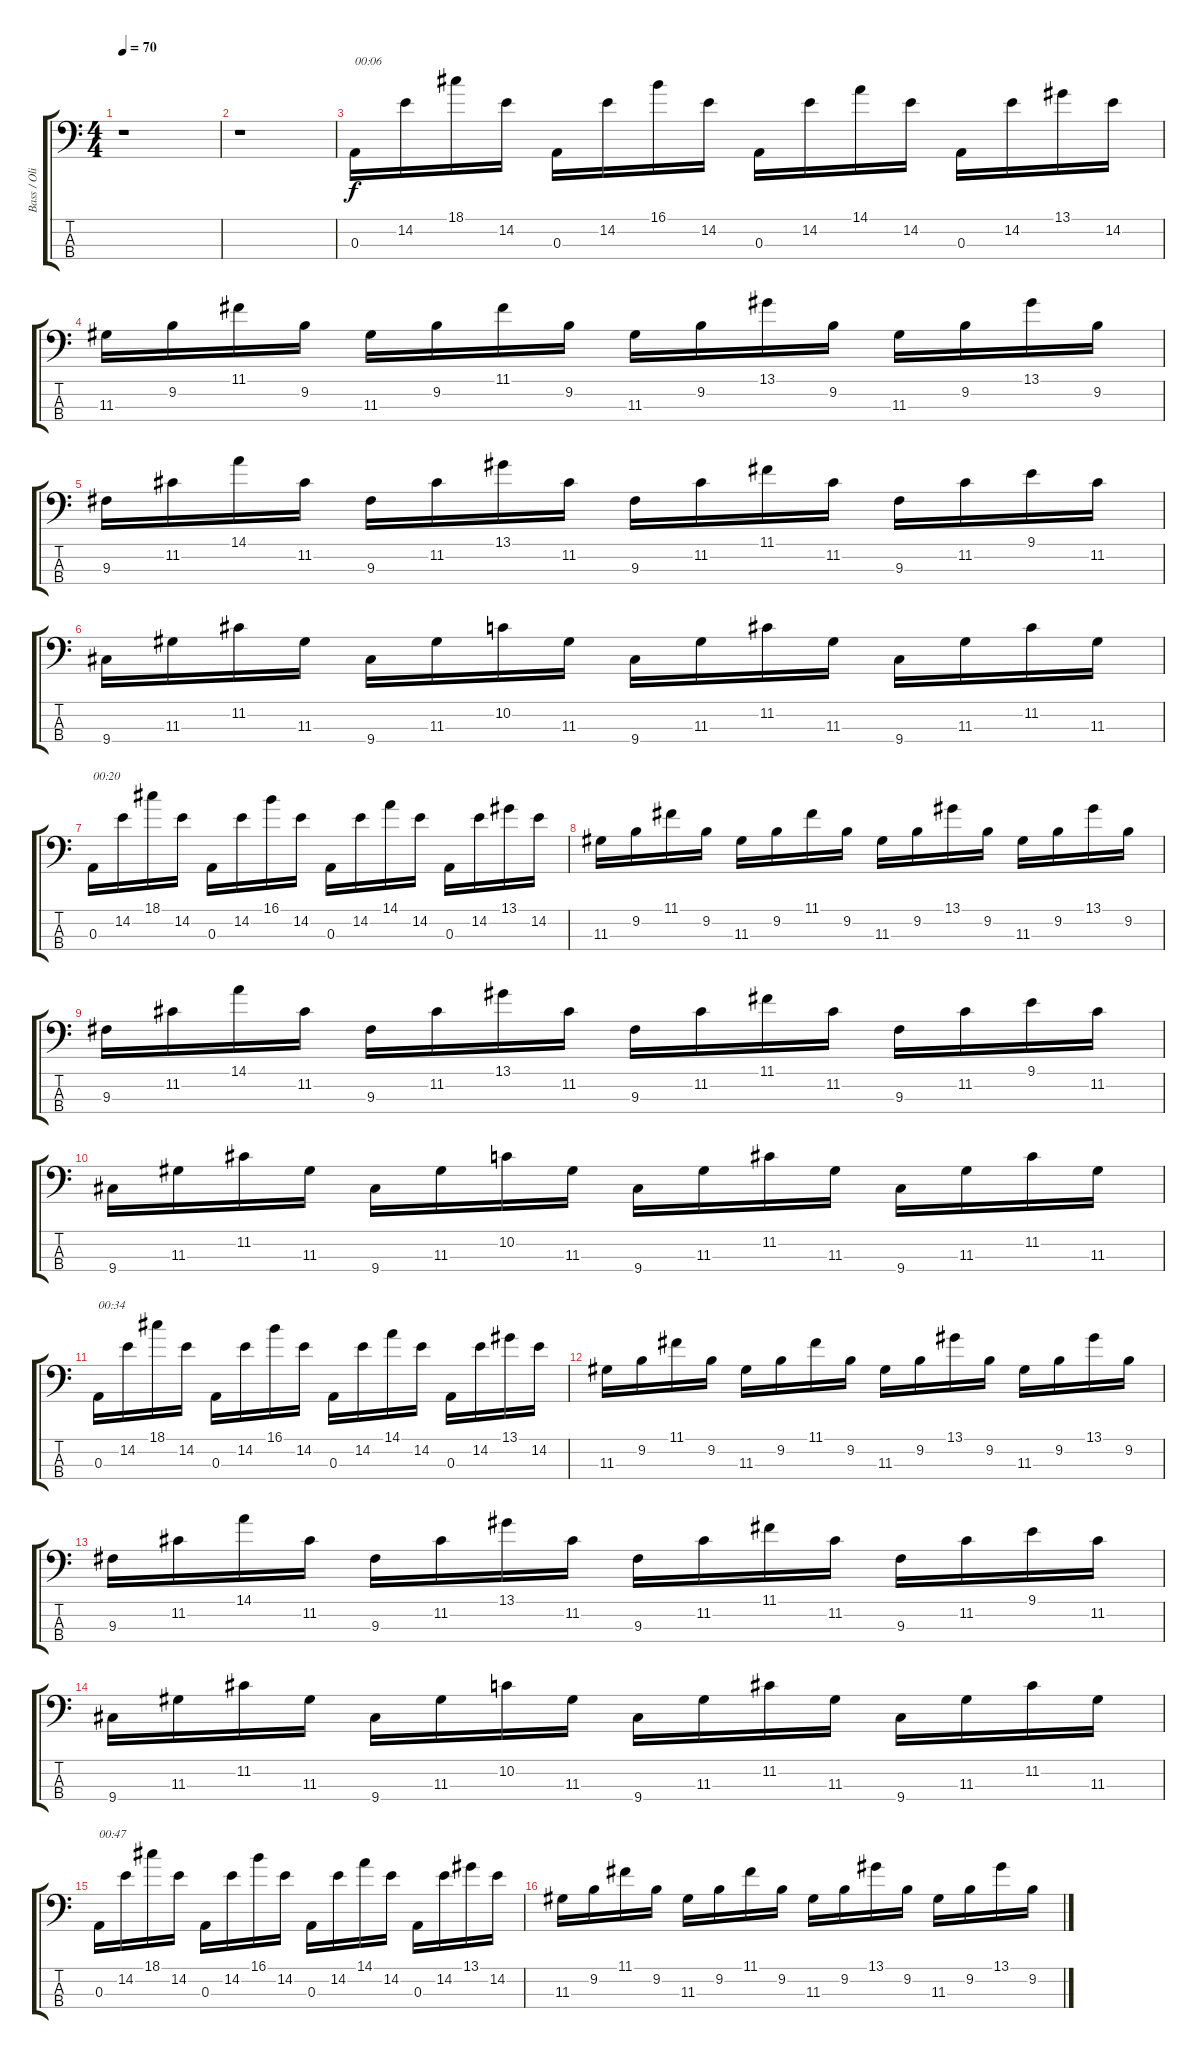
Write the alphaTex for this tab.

\track ("Bass / Oliver Riedel" "Bass / Oli") {instrument electricbassfinger}
\staff {score tabs}
\tuning (G2 D2 A1 E1) {hide}
\ts (4 4)
\tempo 70
\clef f4
\ks c
r.1{dy f instrument electricbassfinger} |
r.1 |
0.3.16{txt "00:06"} 14.2.16 18.1.16 14.2.16 0.3.16 14.2.16 16.1.16 14.2.16 0.3.16 14.2.16 14.1.16 14.2.16 0.3.16 14.2.16 13.1.16 14.2.16 |
11.3.16 9.2.16 11.1.16 9.2.16 11.3.16 9.2.16 11.1.16 9.2.16 11.3.16 9.2.16 13.1.16 9.2.16 11.3.16 9.2.16 13.1.16 9.2.16 |
9.3.16 11.2.16 14.1.16 11.2.16 9.3.16 11.2.16 13.1.16 11.2.16 9.3.16 11.2.16 11.1.16 11.2.16 9.3.16 11.2.16 9.1.16 11.2.16 |
9.4.16 11.3.16 11.2.16 11.3.16 9.4.16 11.3.16 10.2.16 11.3.16 9.4.16 11.3.16 11.2.16 11.3.16 9.4.16 11.3.16 11.2.16 11.3.16 |
0.3.16{txt "00:20"} 14.2.16 18.1.16 14.2.16 0.3.16 14.2.16 16.1.16 14.2.16 0.3.16 14.2.16 14.1.16 14.2.16 0.3.16 14.2.16 13.1.16 14.2.16 |
11.3.16 9.2.16 11.1.16 9.2.16 11.3.16 9.2.16 11.1.16 9.2.16 11.3.16 9.2.16 13.1.16 9.2.16 11.3.16 9.2.16 13.1.16 9.2.16 |
9.3.16 11.2.16 14.1.16 11.2.16 9.3.16 11.2.16 13.1.16 11.2.16 9.3.16 11.2.16 11.1.16 11.2.16 9.3.16 11.2.16 9.1.16 11.2.16 |
9.4.16 11.3.16 11.2.16 11.3.16 9.4.16 11.3.16 10.2.16 11.3.16 9.4.16 11.3.16 11.2.16 11.3.16 9.4.16 11.3.16 11.2.16 11.3.16 |
0.3.16{txt "00:34"} 14.2.16 18.1.16 14.2.16 0.3.16 14.2.16 16.1.16 14.2.16 0.3.16 14.2.16 14.1.16 14.2.16 0.3.16 14.2.16 13.1.16 14.2.16 |
11.3.16 9.2.16 11.1.16 9.2.16 11.3.16 9.2.16 11.1.16 9.2.16 11.3.16 9.2.16 13.1.16 9.2.16 11.3.16 9.2.16 13.1.16 9.2.16 |
9.3.16 11.2.16 14.1.16 11.2.16 9.3.16 11.2.16 13.1.16 11.2.16 9.3.16 11.2.16 11.1.16 11.2.16 9.3.16 11.2.16 9.1.16 11.2.16 |
9.4.16 11.3.16 11.2.16 11.3.16 9.4.16 11.3.16 10.2.16 11.3.16 9.4.16 11.3.16 11.2.16 11.3.16 9.4.16 11.3.16 11.2.16 11.3.16 |
0.3.16{txt "00:47"} 14.2.16 18.1.16 14.2.16 0.3.16 14.2.16 16.1.16 14.2.16 0.3.16 14.2.16 14.1.16 14.2.16 0.3.16 14.2.16 13.1.16 14.2.16 |
11.3.16 9.2.16 11.1.16 9.2.16 11.3.16 9.2.16 11.1.16 9.2.16 11.3.16 9.2.16 13.1.16 9.2.16 11.3.16 9.2.16 13.1.16 9.2.16
